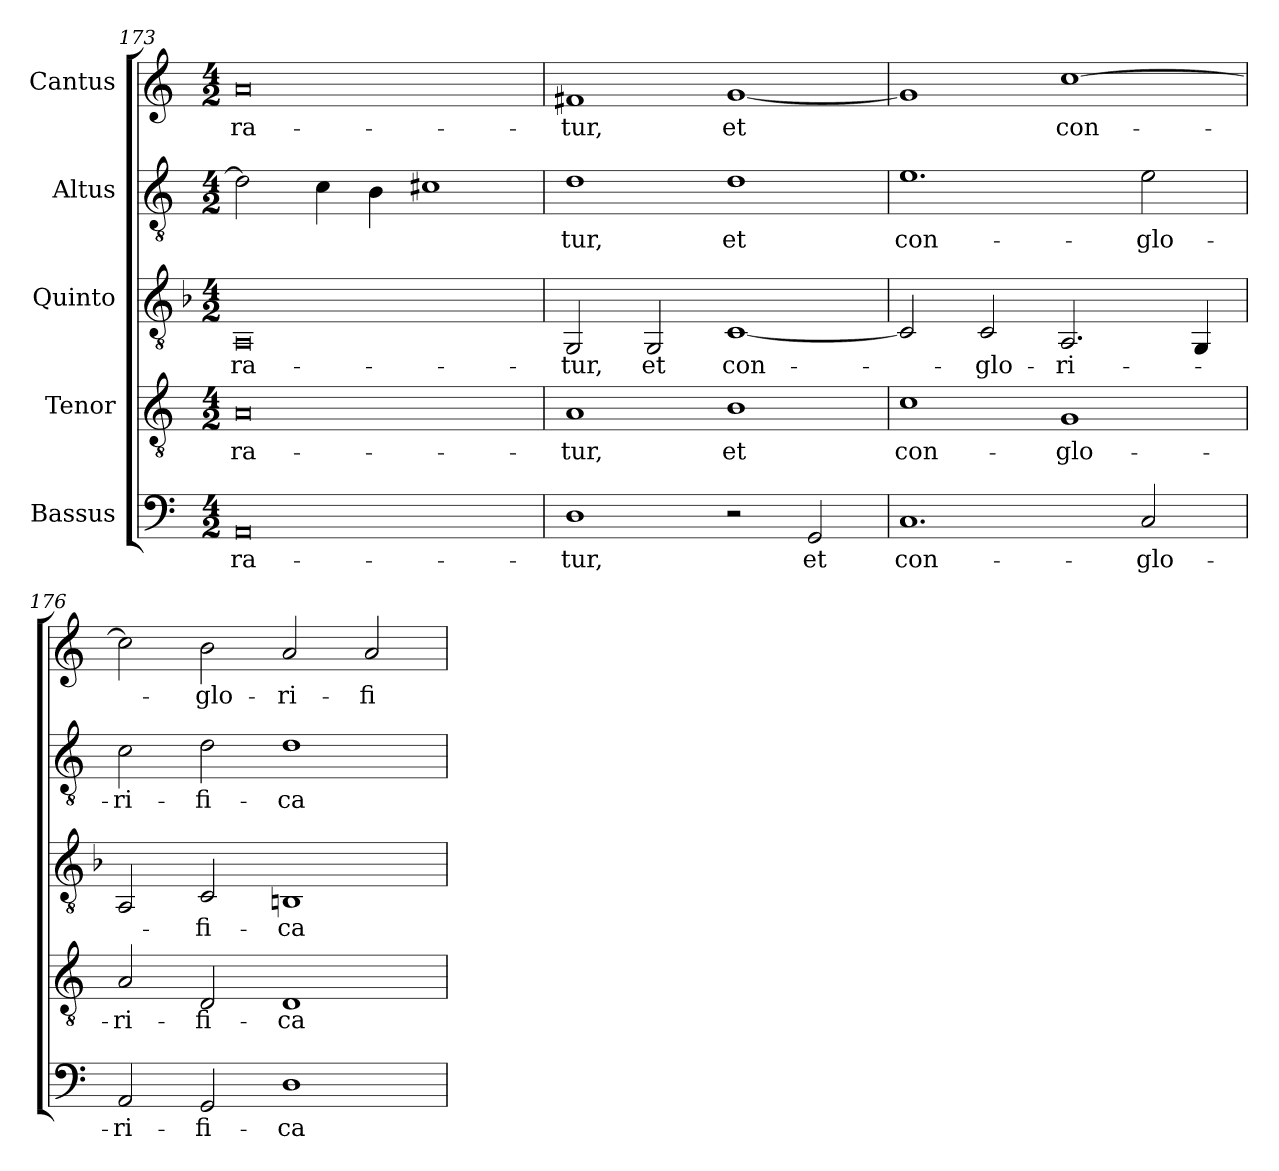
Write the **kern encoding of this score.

**kern	**text	**kern	**text	**kern	**text	**kern	**text	**kern	**text
*part5	*part5	*part4	*part4	*part3	*part3	*part2	*part2	*part1	*part1
*staff5	*staff5	*staff4	*staff4	*staff3	*staff3	*staff2	*staff2	*staff1	*staff1
*I"Bassus	*	*I"Tenor	*	*I"Quinto	*	*I"Altus	*	*I"Cantus	*
*clefF4	*	*clefGv2	*	*clefGv2	*	*clefGv2	*	*clefG2	*
*	*	*	*	*ITrd-4c-7	*	*	*	*	*
*k[]	*	*k[]	*	*k[]	*	*k[]	*	*k[]	*
*C:	*	*C:	*	*C:	*	*C:	*	*C:	*
*M4/2	*	*M4/2	*	*M4/2	*	*M4/2	*	*M4/2	*
=173	=173	=173	=173	=173	=173	=173	=173	=173	=173
!	!LO:LY:b:color=#000000	!	!	!	!	!	!	!	!
!	!	!	!LO:LY:b:color=#000000	!	!	!	!	!	!
!	!	!	!	!	!LO:LY:b:color=#000000	!	!	!	!
!	!	!	!	!	!	!	!	!	!LO:LY:b:color=#000000
0AAi	-ra-	0Ai	-ra-	0Ei	-ra-	2di\]	.	0ai	-ra-
.	.	.	.	.	.	4ci\	.	.	.
.	.	.	.	.	.	4Bi\	.	.	.
.	.	.	.	.	.	1c#Xi	.	.	.
!!LO:LB:g=z
=174	=174	=174	=174	=174	=174	=174	=174	=174	=174
!	!LO:LY:b:color=#000000	!	!	!	!	!	!	!	!
!	!	!	!LO:LY:b:color=#000000	!	!	!	!	!	!
!	!	!	!	!	!LO:LY:b:color=#000000	!	!	!	!
!	!	!	!	!	!	!	!LO:LY:b:color=#000000	!	!
!	!	!	!	!	!	!	!	!	!LO:LY:b:color=#000000
1Di	-tur,	1Ai	-tur,	2Di/	-tur,	1di	-tur,	1f#Xi	-tur,
!	!	!	!	!	!LO:LY:b:color=#000000	!	!	!	!
.	.	.	.	2Di/	et	.	.	.	.
!	!	!	!LO:LY:b:color=#000000	!	!	!	!	!	!
!	!	!	!	!	!LO:LY:b:color=#000000	!	!	!	!
!	!	!	!	!	!	!	!LO:LY:b:color=#000000	!	!
!	!	!	!	!	!	!	!	!	!LO:LY:b:color=#000000
2r	.	1Bi	et	[<1Gi	con-	1di	et	[<1gi	et
!	!LO:LY:b:color=#000000	!	!	!	!	!	!	!	!
2GGi/	et	.	.	.	.	.	.	.	.
=175	=175	=175	=175	=175	=175	=175	=175	=175	=175
!	!LO:LY:b:color=#000000	!	!	!	!	!	!	!	!
!	!	!	!LO:LY:b:color=#000000	!	!	!	!	!	!
!	!	!	!	!	!	!	!LO:LY:b:color=#000000	!	!
1.Ci	con-	1ci	con-	2Gi/]	.	1.ei	con-	1gi]	.
!	!	!	!	!	!LO:LY:b:color=#000000	!	!	!	!
.	.	.	.	2Gi/	-glo-	.	.	.	.
!	!	!	!LO:LY:b:color=#000000	!	!	!	!	!	!
!	!	!	!	!	!LO:LY:b:color=#000000	!	!	!	!
!	!	!	!	!	!	!	!	!	!LO:LY:b:color=#000000
.	.	1Gi	-glo-	2.Ei/	-ri-	.	.	[>1cci	con-
!	!LO:LY:b:color=#000000	!	!	!	!	!	!	!	!
!	!	!	!	!	!	!	!LO:LY:b:color=#000000	!	!
2Ci/	-glo-	.	.	.	.	2ei\	-glo-	.	.
.	.	.	.	4Di/	.	.	.	.	.
=176	=176	=176	=176	=176	=176	=176	=176	=176	=176
!	!LO:LY:b:color=#000000	!	!	!	!	!	!	!	!
!	!	!	!LO:LY:b:color=#000000	!	!	!	!	!	!
!	!	!	!	!	!	!	!LO:LY:b:color=#000000	!	!
2AAi/	-ri-	2Ai/	-ri-	2Ei/	.	2ci\	-ri-	2cci\]	.
!	!LO:LY:b:color=#000000	!	!	!	!	!	!	!	!
!	!	!	!LO:LY:b:color=#000000	!	!	!	!	!	!
!	!	!	!	!	!LO:LY:b:color=#000000	!	!	!	!
!	!	!	!	!	!	!	!LO:LY:b:color=#000000	!	!
!	!	!	!	!	!	!	!	!	!LO:LY:b:color=#000000
2GGi/	-fi-	2Di/	-fi-	2Gi/	-fi-	2di\	-fi-	2bi\	-glo-
!	!LO:LY:b:color=#000000	!	!	!	!	!	!	!	!
!	!	!	!LO:LY:b:color=#000000	!	!	!	!	!	!
!	!	!	!	!	!LO:LY:b:color=#000000	!	!	!	!
!	!	!	!	!	!	!	!LO:LY:b:color=#000000	!	!
!	!	!	!	!	!	!	!	!	!LO:LY:b:color=#000000
1Di	-ca-	1Di	-ca-	1F#Xi	-ca-	1di	-ca-	2ai/	-ri-
!	!	!	!	!	!	!	!	!	!LO:LY:b:color=#000000
.	.	.	.	.	.	.	.	2ai/	-fi-
=	=	=	=	=	=	=	=	=	=
*-	*-	*-	*-	*-	*-	*-	*-	*-	*-
